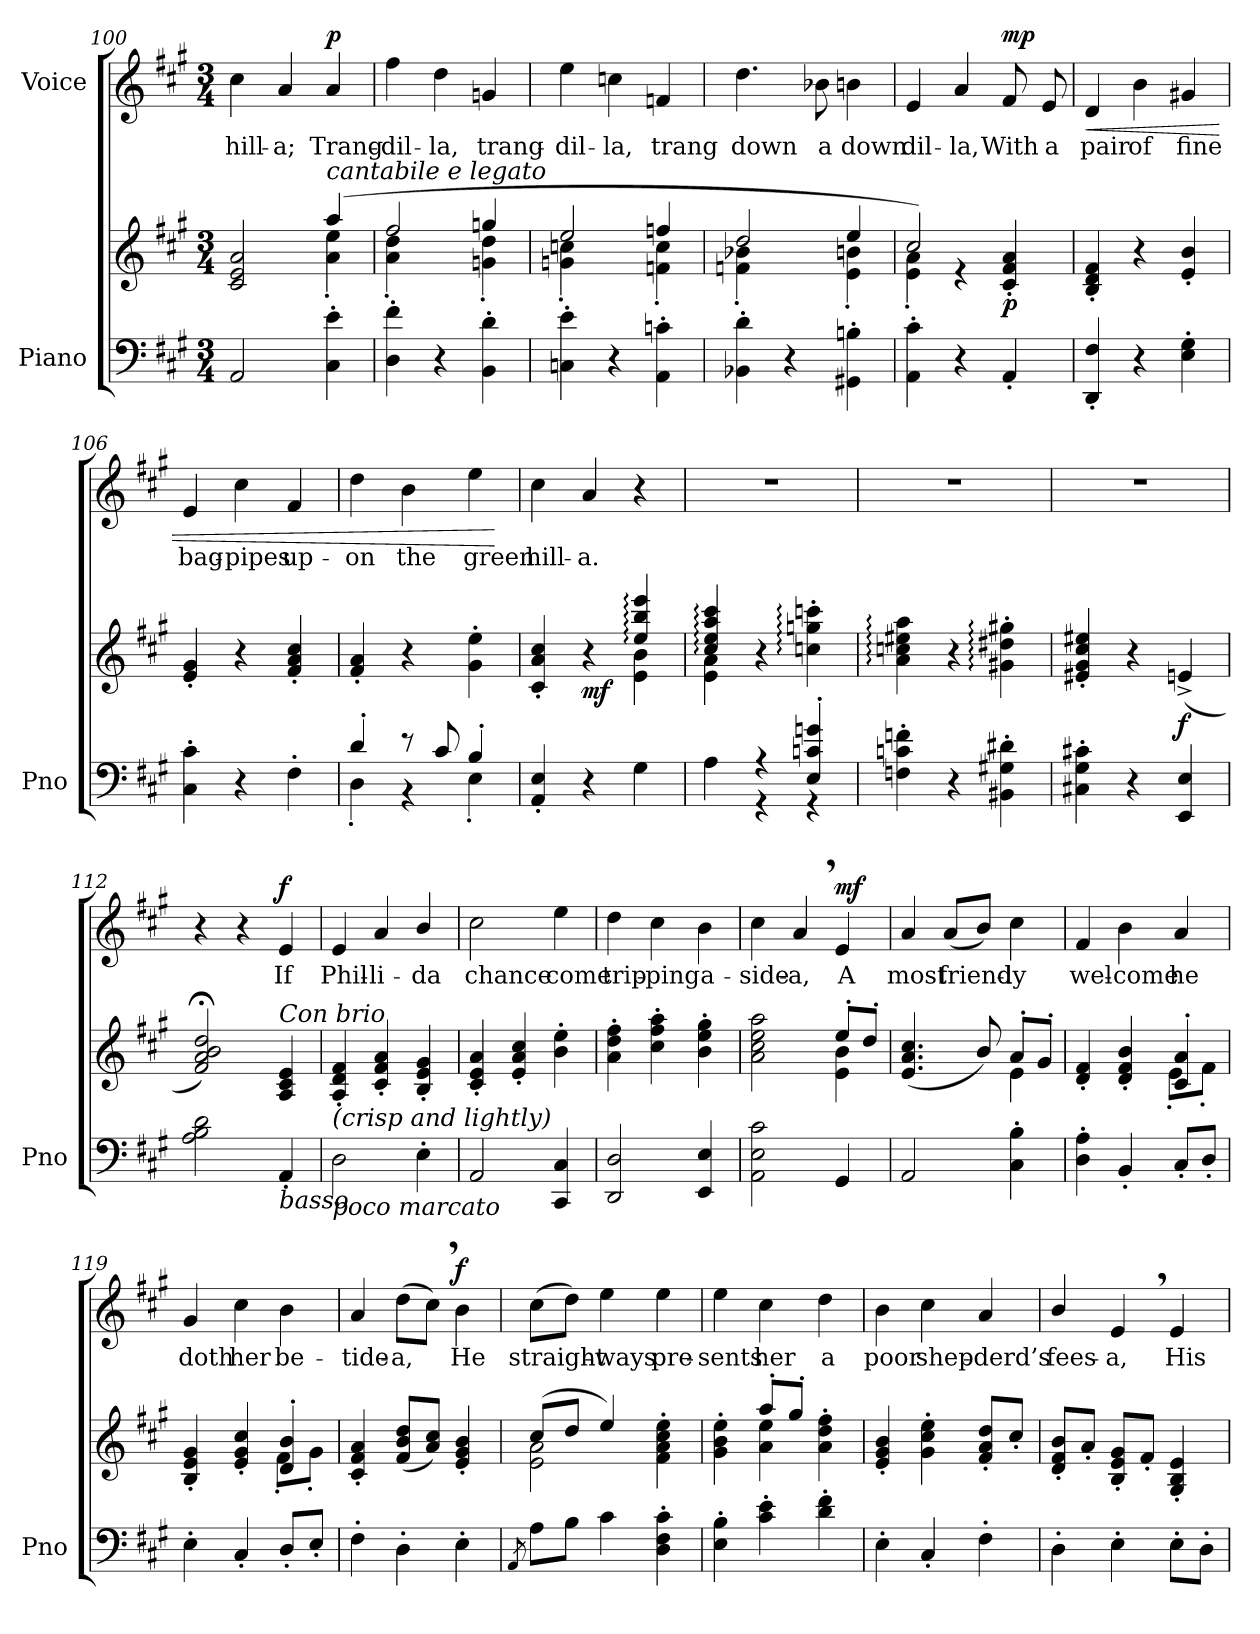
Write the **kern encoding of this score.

**kern	**kern	**dynam	**kern	**text	**dynam
*part2	*part2	*part2	*part1	*part1	*part1
*staff3	*staff2	*staff2/3	*staff1	*staff1	*staff1
*I"Piano	*	*	*I"Voice	*	*
*I'Pno	*	*	*	*	*
*clefF4	*clefG2	*	*clefG2	*	*
*k[f#c#g#]	*k[f#c#g#]	*	*k[f#c#g#]	*	*
*M3/4	*M3/4	*	*M3/4	*	*
=100	=100	=100	=100	=100	=100
*	*^	*	*	*	*
!	!	!	!	!	!LO:LY:b	!
2AA/	2c#/ 2e/ 2a/	2ryy	.	4cc#\	hill-	.
!	!	!	!	!	!LO:LY:b	!
.	.	.	.	4a/	-a;	.
!	!LO:TX:a:i:t=cantabile e legato	!	!	!	!	!
!	!	!	!LO:DY:b	!	!LO:LY:b	!
!	!	!	!LO:DY:n=1:b	!	!	!LO:DY:a
4C#\' 4e\'	(>4aa:/	4a\' 4ee\'	p other-dynamics	4a/	Trang-	p
=101	=101	=101	=101	=101	=101	=101
!	!	!	!	!	!LO:LY:b	!
4D\' 4f#\'	2ff#:/	4a\' 4dd\'	.	4ff#\	-dil-	.
!	!	!	!	!	!LO:LY:b	!
4r	.	4ryy	.	4dd\	-la,	.
!	!	!	!	!	!LO:LY:b	!
4BB\' 4d\'	4ggn:/	4gn\' 4dd\'	.	4gn/	trang-	.
=102	=102	=102	=102	=102	=102	=102
!	!	!	!	!	!LO:LY:b	!
4Cn\' 4e\'	2ee:/	4gn\' 4ccn\'	.	4ee\	-dil-	.
!	!	!	!	!	!LO:LY:b	!
4r	.	4ryy	.	4ccn\	-la,	.
!	!	!	!	!	!LO:LY:b	!
4AA\' 4cn\'	4ffn:/	4fn\' 4cc\'	.	4fn/	trang	.
!!LO:LB:g=z
=103	=103	=103	=103	=103	=103	=103
!	!	!	!	!	!LO:LY:b	!
4BB-X\' 4d\'	2dd:/	4fn\' 4b-X\'	.	4.dd\	down	.
4r	.	4ryy	.	.	.	.
!	!	!	!	!	!LO:LY:b	!
.	.	.	.	8b-X\	a	.
!	!	!	!	!	!LO:LY:b	!
4GG#X\' 4Bn\'	4ee:/	4e\' 4bn\'	.	4bn\	down	.
=104	=104	=104	=104	=104	=104	=104
!	!	!	!	!	!LO:LY:b	!
4AA\' 4c#\'	2cc#:/)	4e\' 4a\'	.	4e/	dil-	.
!	!	!	!	!	!LO:LY:b	!
4r	.	4r	.	4a/	-la,	.
!	!	!	!LO:DY:b	!	!LO:LY:b	!LO:DY:a
4AA'/	4c#/' 4f#/' 4a/'	4ryy	p	8f#/	With	mp
!	!	!	!	!	!LO:LY:b	!
.	.	.	.	8e/	a	.
*	*v	*v	*	*	*	*
=105	=105	=105	=105	=105	=105
!	!	!	!	!LO:LY:b	!LO:HP:b
4DD/' 4F#/'	4B/' 4d/' 4f#/'	.	4d/	pair	<
!	!	!	!	!LO:LY:b	!
4r	4r	.	4b\	of	.
!	!	!	!	!LO:LY:b	!
4E\' 4G#\'	4e/' 4b/'	.	4g#X/	fine	.
=106	=106	=106	=106	=106	=106
!	!	!	!	!LO:LY:b	!
4C#\' 4c#\'	4e/' 4g#/'	.	4e/	bag-	.
!	!	!	!	!LO:LY:b	!
4r	4r	.	4cc#\	-pipes	.
!	!	!	!	!LO:LY:b	!
4F#'\	4f#/' 4a/' 4cc#/'	.	4f#/	up-	.
=107	=107	=107	=107	=107	=107
*^	*	*	*	*	*
!	!	!	!	!	!LO:LY:b	!
4d'/	4D'\	4f#/' 4a/'	.	4dd\	-on	.
!	!	!	!	!	!LO:LY:b	!
8r	4r	4r	.	4b\	the	.
8c#/	.	.	.	.	.	.
!	!	!	!	!	!LO:LY:b	!
4B'/	4E'\	4g#\' 4ee\'	.	4ee\	green	.
*v	*v	*	*	*	*	*
.	.	.	.	.	[
!!LO:LB:g=z
=108	=108	=108	=108	=108	=108
*	*^	*	*	*	*
!	!	!	!	!	!LO:LY:b	!
4AA/' 4E/'	4c#/' 4a/' 4cc#/'	2ryy	.	4cc#\	hill-	.
!	!	!	!LO:DY:b	!	!LO:LY:b	!
4r	4r	.	mf	4a/	-a.	.
4G#\	4ee/: 4bb/: 4eee/:	4e\ 4b\	.	4r	.	.
=109	=109	=109	=109	=109	=109	=109
*	*	*	*	*MM179	*	*
*^	*	*	*	*	*	*
4A\	4ryy	4cc#/: 4ee/: 4aa/: 4ccc#/:	4e\ 4a\	.	2.r	.	.
4r	4r	4r	2ryy	.	.	.	.
4E/' 4cn/' 4gn/'	4r	4ccn\:' 4ggn\:' 4cccn\:'	.	.	.	.	.
*v	*v	*	*	*	*	*	*
*	*v	*v	*	*	*	*
=110	=110	=110	=110	=110	=110
*	*	*	*MM178	*	*
4Fn\' 4cn\' 4fn\'	4a\: 4ccn\: 4ee#X\: 4aa\:	.	2.r	.	.
4r	4r	.	.	.	.
4BB#X\' 4G#X\' 4d#X\'	4g#X\:' 4dd#X\:' 4gg#X\:'	.	.	.	.
=111	=111	=111	=111	=111	=111
*	*	*	*MM176	*	*
4C#X\' 4G#\' 4c#X\'	4e#X/' 4g#/' 4cc#/' 4ee#X/'	.	2.r	.	.
4r	4r	.	.	.	.
!	!	!LO:DY:b	!	!	!
4EE/ 4E/	(>4en^/	f	.	.	.
=112	=112	=112	=112	=112	=112
2A\ 2B\ 2d\	2f#/;< 2a/;< 2b/;< 2dd/;<)	.	4r	.	.
.	.	.	4r	.	.
*	*	*	*MM180	*	*
!	!LO:TX:a:i:t=Con brio	!	!	!	!
!LO:TX:b:i:t=basso	!	!	!	!	!
!	!	!	!	!LO:LY:b	!LO:DY:a
4AA'/	4A/ 4c#/ 4e/	.	4e/	If	f
!!LO:PB:g=z
=113	=113	=113	=113	=113	=113
!	!LO:TX:b:i:t=(crisp and lightly)	!	!	!	!
!LO:TX:b:i:t=poco marcato	!	!	!	!	!
!	!	!	!	!LO:LY:b	!
2D\	4A/' 4d/' 4f#/'	.	4e/	Phil-	.
!	!	!	!	!LO:LY:b	!
.	4c#/' 4f#/' 4a/'	.	4a/	-li-	.
!	!	!	!	!LO:LY:b	!
4E'\	4B/' 4e/' 4g#/'	.	4b/	-da	.
=114	=114	=114	=114	=114	=114
!	!	!	!	!LO:LY:b	!
2AA/	4c#/' 4e/' 4a/'	.	2cc#\	chance	.
.	4e/' 4a/' 4cc#/'	.	.	.	.
!	!	!	!	!LO:LY:b	!
4CC#/ 4C#/	4b\' 4ee\'	.	4ee\	come	.
=115	=115	=115	=115	=115	=115
!	!	!	!	!LO:LY:b	!
2DD/ 2D/	4a\' 4dd\' 4ff#\'	.	4dd\	trip-	.
!	!	!	!	!LO:LY:b	!
.	4cc#\' 4ff#\' 4aa\'	.	4cc#\	-ping	.
!	!	!	!	!LO:LY:b	!
4EE/ 4E/	4b\' 4ee\' 4gg#\'	.	4b\	a-	.
=116	=116	=116	=116	=116	=116
*	*^	*	*	*	*
!	!	!	!	!	!LO:LY:b	!
2AA\ 2E\ 2c#\	2a\ 2cc#\ 2ee\ 2aa\	2ryy	.	4cc#\	-side-	.
!	!	!	!	!	!LO:LY:b	!
.	.	.	.	4a,/	-a,	.
!	!	!	!	!	!LO:LY:b	!LO:DY:a
4GG#/	8ee'/L	4e\ 4b\	.	4e/	A	mf
.	8dd'/J	.	.	.	.	.
=117	=117	=117	=117	=117	=117	=117
!	!	!	!	!	!LO:LY:b	!
2AA/	(>4.e/ 4.a/ 4.cc#/	2ryy	.	4a/	most	.
!	!	!	!	!	!LO:LY:b	!
.	.	.	.	(<8a/L	friend-	.
.	8b/)	.	.	8b/J)	.	.
!	!	!	!	!	!LO:LY:b	!
4C#\' 4B\'	8a'/L	4e\	.	4cc#\	-ly	.
.	8g#'/J	.	.	.	.	.
!!LO:LB:g=z
=118	=118	=118	=118	=118	=118	=118
!	!	!	!	!	!LO:LY:b	!
4D\' 4A\'	4d/' 4f#/'	2ryy	.	4f#/	wel-	.
!	!	!	!	!	!LO:LY:b	!
4BB'/	4d/' 4f#/' 4b/'	.	.	4b\	-come	.
!	!	!	!	!	!LO:LY:b	!
8C#'/L	4c#/' 4a/'	8e'\L	.	4a/	he	.
8D'/J	.	8f#'\J	.	.	.	.
=119	=119	=119	=119	=119	=119	=119
!	!	!	!	!	!LO:LY:b	!
4E'\	4B/' 4e/' 4g#/'	2ryy	.	4g#/	doth	.
!	!	!	!	!	!LO:LY:b	!
4C#'/	4e/' 4g#/' 4cc#/'	.	.	4cc#\	her	.
!	!	!	!	!	!LO:LY:b	!
8D'/L	4d/' 4b/'	8f#'\L	.	4b\	be-	.
8E'/J	.	8g#'\J	.	.	.	.
=120	=120	=120	=120	=120	=120	=120
!	!	!	!	!	!LO:LY:b	!
*	*v	*v	*	*	*	*
4F#'\	4c#/' 4f#/' 4a/'	.	4a/	-tide-	.
!	!	!	!	!LO:LY:b	!
4D'\	(>8f#/ 8b/ 8dd/L	.	(>8dd\L	-a,	.
.	8a/ 8cc#/J)	.	8cc#,\J)	.	.
!	!	!	!	!LO:LY:b	!LO:DY:a
4E'\	4e/' 4g#/' 4b/'	.	4b\	He	f
=121	=121	=121	=121	=121	=121
8qAA/	.	.	.	.	.
*	*^	*	*	*	*
!	!	!	!	!	!LO:LY:b	!
8A\L	(>8cc#/L	2e\ 2a\	.	(>8cc#\L	straight-	.
8B\J	8dd/J	.	.	8dd\J)	.	.
!	!	!	!	!	!LO:LY:b	!
4c#\	4ee/)	.	.	4ee\	-ways	.
!	!	!	!	!	!LO:LY:b	!
4D\' 4F#\' 4c#\'	4f#\' 4a\' 4cc#\' 4ee\'	4ryy	.	4ee\	pre-	.
=122	=122	=122	=122	=122	=122	=122
!	!	!	!	!	!LO:LY:b	!
4E\' 4B\'	4g#\' 4b\' 4ee\'	4ryy	.	4ee\	-sents	.
!	!	!	!	!	!LO:LY:b	!
4c#\' 4e\'	8aa'/L	4a\ 4ee\	.	4cc#\	her	.
.	8gg#'/J	.	.	.	.	.
!	!	!	!	!	!LO:LY:b	!
4d\' 4f#\'	4a\' 4dd\' 4ff#\'	4ryy	.	4dd\	a	.
!!LO:LB:g=z
=123	=123	=123	=123	=123	=123	=123
!	!	!	!	!	!LO:LY:b	!
*	*v	*v	*	*	*	*
4E'\	4e/' 4g#/' 4b/'	.	4b\	poor	.
!	!	!	!	!LO:LY:b	!
4C#'/	4g#\' 4cc#\' 4ee\'	.	4cc#\	shep-	.
!	!	!	!	!LO:LY:b	!
4F#'\	8f#/' 8a/' 8dd/'L	.	4a/	-derd’s	.
.	8cc#'/J	.	.	.	.
=124	=124	=124	=124	=124	=124
!	!	!	!	!LO:LY:b	!
4D'\	8d/' 8f#/' 8b/'L	.	4b/	fees-	.
.	8a'/J	.	.	.	.
!	!	!	!	!LO:LY:b	!
4E'\	8B/' 8e/' 8g#/'L	.	4e,/	-a,	.
.	8f#'/J	.	.	.	.
!	!	!	!	!LO:LY:b	!
8E'\L	4G#/' 4B/' 4e/'	.	4e/	His	.
8D'\J	.	.	.	.	.
=	=	=	=	=	=
*-	*-	*-	*-	*-	*-
